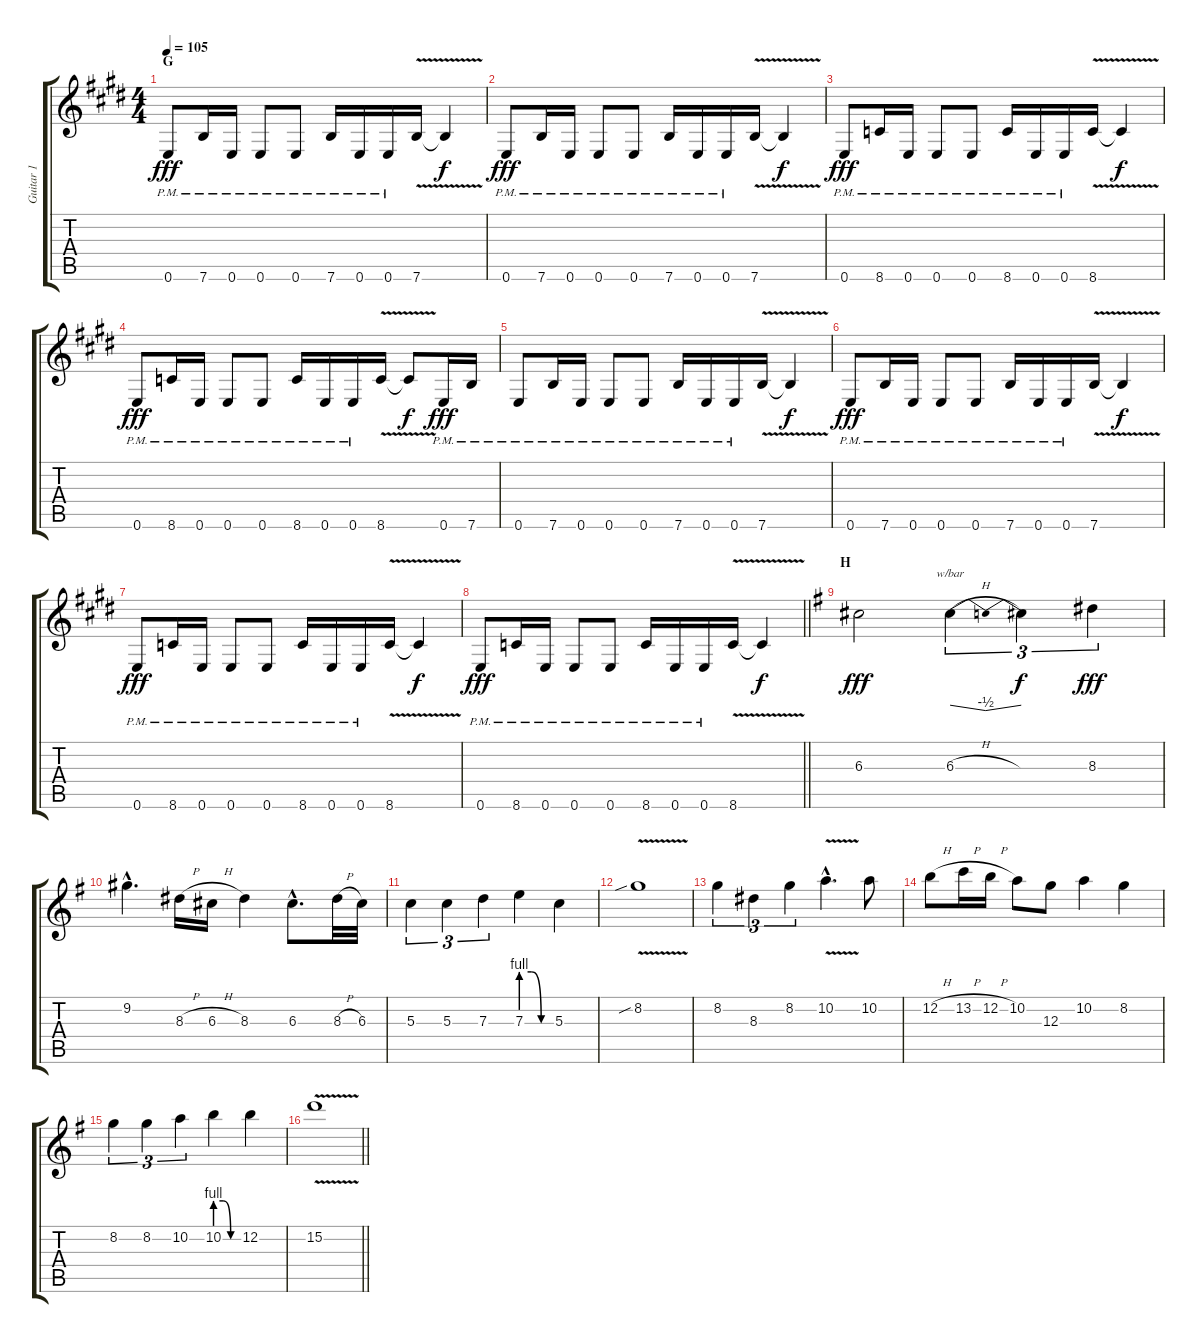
\track ("Guitar 1" "Guitar 1") {instrument distortionguitar}
\staff {score tabs}
\tuning (E4 B3 G3 D3 A2 E2) {hide}
\ts (4 4)
\section ("" "G")
\tempo 105
\clef g2
\ks e
0.6{pm}.8{dy fff} 7.6{pm}.16 0.6{pm}.16 0.6{pm}.8 0.6{pm}.8 7.6{pm}.16 0.6{pm}.16 0.6{pm}.16 7.6{v}.16 7.6{t}.4{dy f} |
0.6{pm}.8{dy fff} 7.6{pm}.16 0.6{pm}.16 0.6{pm}.8 0.6{pm}.8 7.6{pm}.16 0.6{pm}.16 0.6{pm}.16 7.6{v}.16 7.6{t}.4{dy f} |
0.6{pm}.8{dy fff} 8.6{pm}.16 0.6{pm}.16 0.6{pm}.8 0.6{pm}.8 8.6{pm}.16 0.6{pm}.16 0.6{pm}.16 8.6{v}.16 8.6{t}.4{dy f} |
0.6{pm}.8{dy fff} 8.6{pm}.16 0.6{pm}.16 0.6{pm}.8 0.6{pm}.8 8.6{pm}.16 0.6{pm}.16 0.6{pm}.16 8.6{v}.16 8.6{t}.8{dy f} 0.6{pm}.16{dy fff} 7.6{pm}.16 |
0.6{pm}.8 7.6{pm}.16 0.6{pm}.16 0.6{pm}.8 0.6{pm}.8 7.6{pm}.16 0.6{pm}.16 0.6{pm}.16 7.6{v}.16 7.6{t}.4{dy f} |
0.6{pm}.8{dy fff} 7.6{pm}.16 0.6{pm}.16 0.6{pm}.8 0.6{pm}.8 7.6{pm}.16 0.6{pm}.16 0.6{pm}.16 7.6{v}.16 7.6{t}.4{dy f} |
0.6{pm}.8{dy fff} 8.6{pm}.16 0.6{pm}.16 0.6{pm}.8 0.6{pm}.8 8.6{pm}.16 0.6{pm}.16 0.6{pm}.16 8.6{v}.16 8.6{t}.4{dy f} |
\barLineRight lightlight
0.6{pm}.8{dy fff} 8.6{pm}.16 0.6{pm}.16 0.6{pm}.8 0.6{pm}.8 8.6{pm}.16 0.6{pm}.16 0.6{pm}.16 8.6{v}.16 8.6{t}.4{dy f} |
\section ("" "H")
\ks g
6.3.2{dy fff} 6.3{h}.4{tu (3 2) tbe (dip default 0 0 30 -2 60 0)} 6.3{t}.4{tu (3 2) dy f} 8.3.4{tu (3 2) dy fff} |
9.2{hac}.4{d} 8.3{h}.16 6.3{h}.16 8.3.4 6.3{hac}.8{d} 8.3{h}.32 6.3.32 |
5.3.4{tu (3 2)} 5.3.4{tu (3 2)} 7.3.4{tu (3 2)} 7.3{be (custom 0 4 20 4 40 0 60 0)}.4 5.3.4 |
8.2{v sib}.1 |
8.2.4{tu (3 2)} 8.3.4{tu (3 2)} 8.2.4{tu (3 2)} 10.2{v hac}.4{d} 10.2.8 |
12.2{h}.8 13.2{h}.16 12.2{h}.16 10.2.8 12.3.8 10.2.4 8.2.4 |
8.2.4{tu (3 2)} 8.2.4{tu (3 2)} 10.2.4{tu (3 2)} 10.2{be (custom 0 4 20 4 40 0 60 0)}.4 12.2.4 |
\barLineRight lightlight
15.2{v}.1
